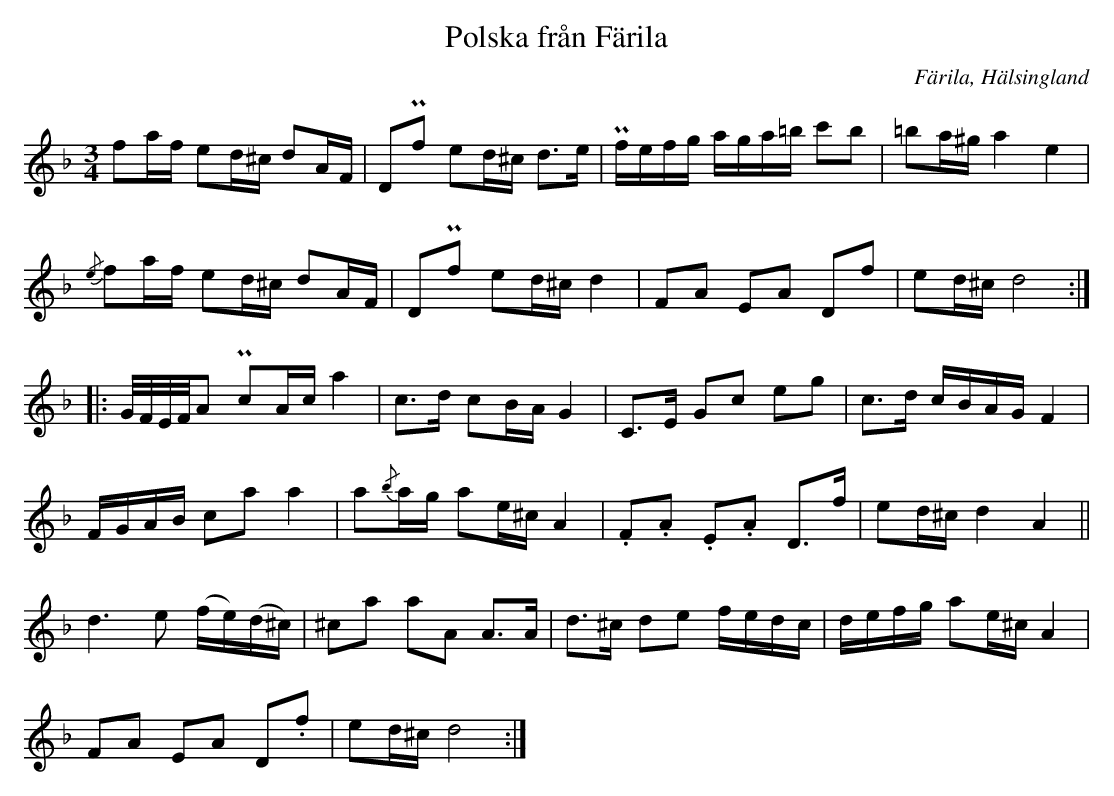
X:1
T: Polska från Färila
O: Färila, Hälsingland
M: 3/4
L: 1/16
K: Dm
f2af e2d^c d2AF | D2Pf2 e2d^c d2>e2 | Pfefg aga=b c'2b2 | =b2a^g a4 e4 |
{/e}f2af e2d^c d2AF | D2Pf2 e2d^c d4 | F2A2 E2A2 D2f2 | e2d^c d8 ::
G/F/E/F/A2 Pc2Ac a4 | c2>d2 c2BA G4 | C2>E2 G2c2 e2g2 | c2>d2 cBAG F4 |
FGAB c2a2 a4 | a2{/b}ag a2e^c A4 | .F2.A2 .E2.A2 D2>f2 | e2d^c d4 A4 ||
d6e2 (fe)(d^c) | ^c2a2 a2A2 A2>A2 | d2>^c2 d2e2 fedc | defg a2e^c A4 |
F2A2 E2A2 D2.f2 | e2d^c d8 :|
